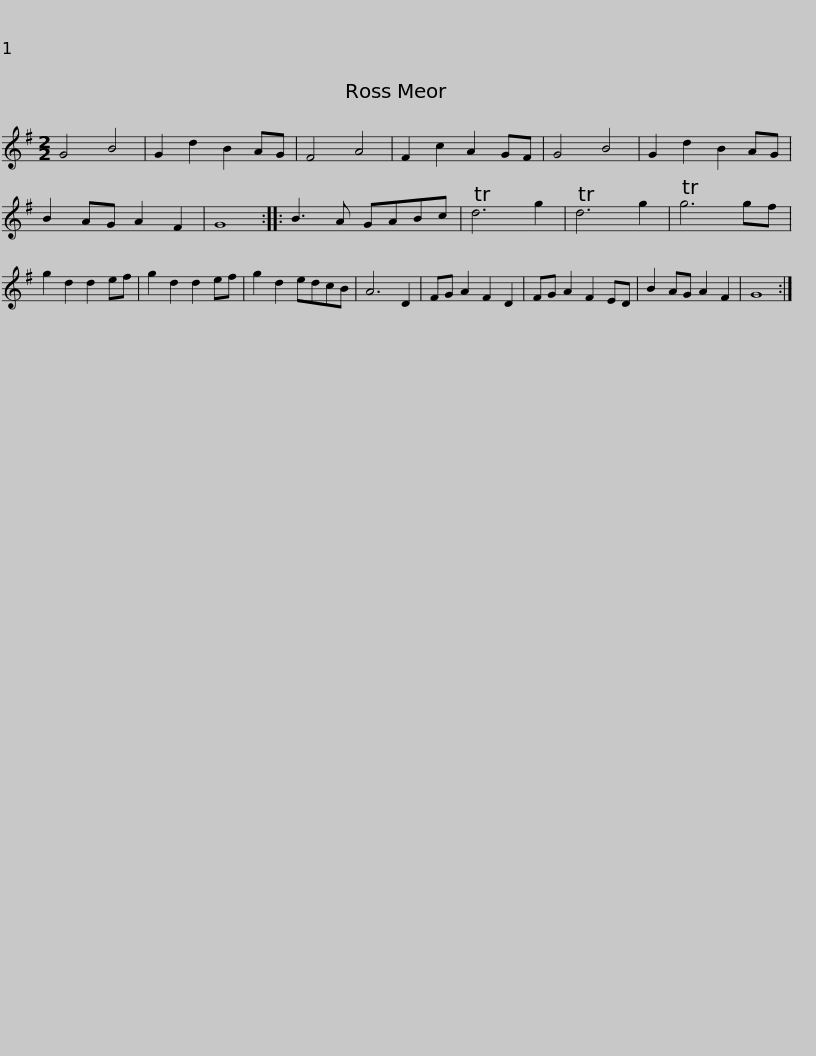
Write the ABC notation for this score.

X:1
L:1/8
M:2/2
I:linebreak $
K:G
V:1 treble
V:1
 G4 B4 | G2 d2 B2 AG | F4 A4 | F2 c2 A2 GF | G4 B4 | %5
 G2 d2 B2 AG | B2 AG A2 F2 | G8 :: B3 A GABc | Td6 g2 |$ %10
 Td6 g2 | Tg6 gf | g2 d2 d2 ef | g2 d2 d2 ef | g2 d2 edcB | %15
 A6 D2 | FG A2 F2 D2 | FG A2 F2 ED | B2 AG A2 F2 |$ G8 :| %20
